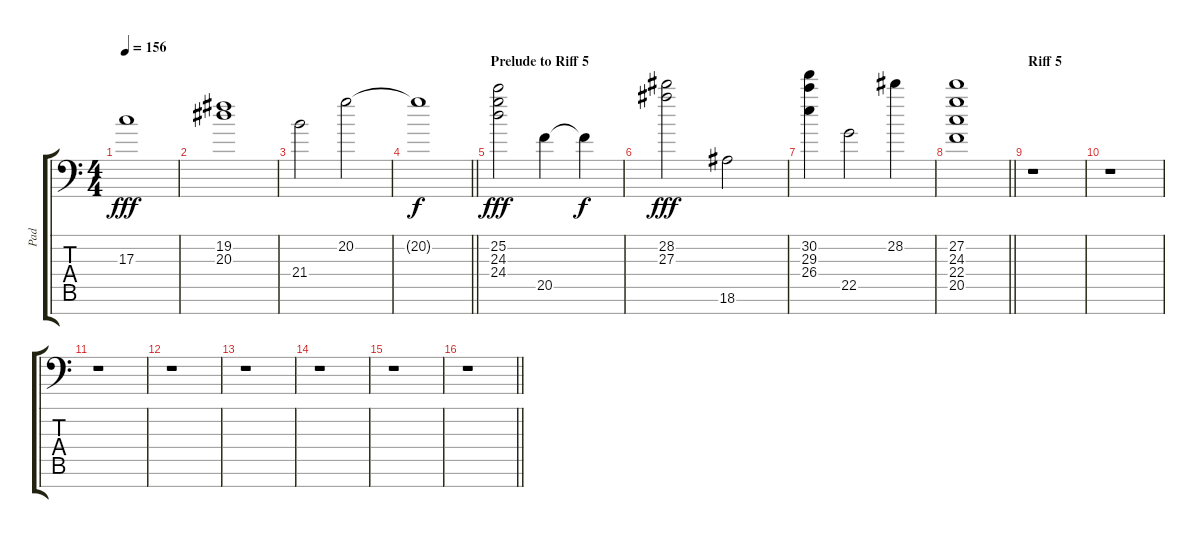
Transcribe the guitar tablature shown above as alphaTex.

\track ("Pad" "Pad") {instrument pad2warm}
\staff {score tabs}
\tuning (C8 B3 G3 D3 A2 E2 C-1) {hide}
\ts (4 4)
\tempo 156
\clef f4
\ks c
17.3.1{dy fff} |
(19.2 20.3).1 |
21.4.2 20.2.2 |
\barLineRight lightlight
20.2{t}.1{dy f} |
\section ("" "Prelude to Riff 5")
(25.2 24.3 24.4).2{dy fff} 20.5.4 20.5{t}.4{dy f} |
(28.2 27.3).2{dy fff} 18.6.2 |
(30.2 29.3 26.4).4 22.5.2 28.2.4 |
\barLineRight lightlight
(27.2 24.3 22.4 20.5).1 |
\section ("" "Riff 5")
r.1 |
r.1 |
r.1 |
r.1 |
r.1 |
r.1 |
r.1 |
\barLineRight lightlight
r.1
